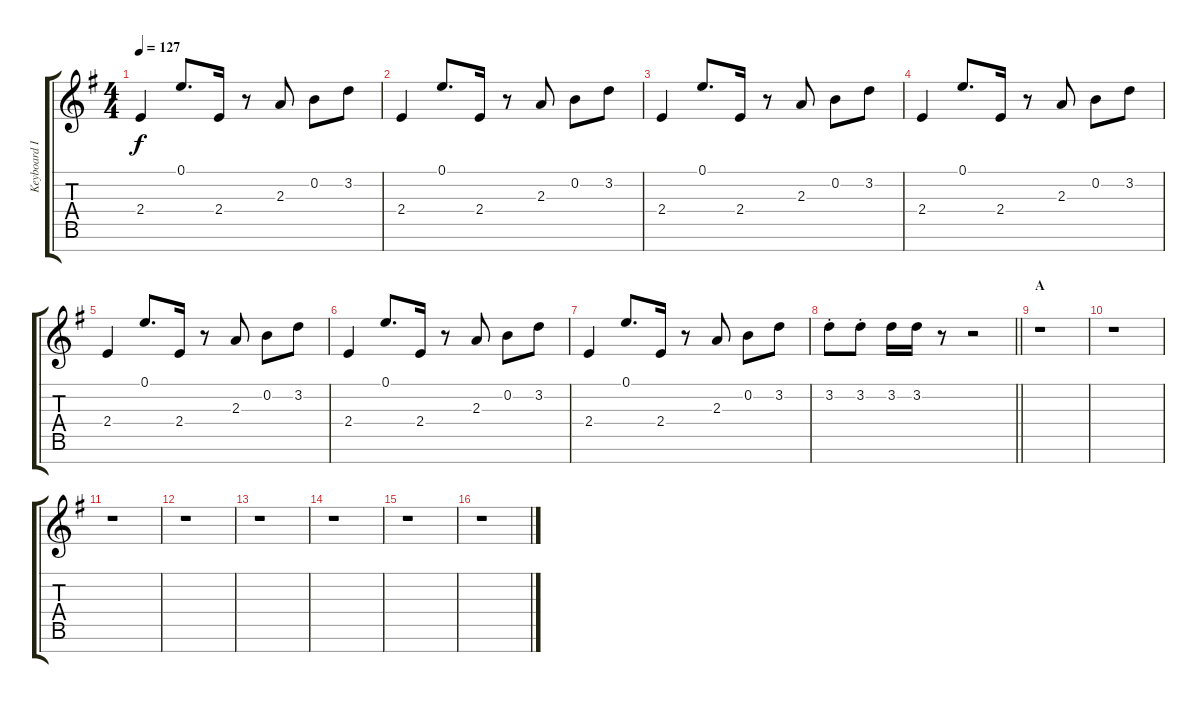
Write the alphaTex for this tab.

\track ("Keyboard III" "Keyboard I") {instrument synthbrass1}
\staff {score tabs}
\tuning (E5 B4 G4 D4 A3 E3 B2) {hide}
\ts (4 4)
\tempo 127
\clef g2
\ks g
2.4.4{dy f} 0.1.8{d} 2.4.16 r.8 2.3.8 0.2.8 3.2.8 |
2.4.4 0.1.8{d} 2.4.16 r.8 2.3.8 0.2.8 3.2.8 |
2.4.4 0.1.8{d} 2.4.16 r.8 2.3.8 0.2.8 3.2.8 |
2.4.4 0.1.8{d} 2.4.16 r.8 2.3.8 0.2.8 3.2.8 |
2.4.4 0.1.8{d} 2.4.16 r.8 2.3.8 0.2.8 3.2.8 |
2.4.4 0.1.8{d} 2.4.16 r.8 2.3.8 0.2.8 3.2.8 |
2.4.4 0.1.8{d} 2.4.16 r.8 2.3.8 0.2.8 3.2.8 |
\barLineRight lightlight
3.2{st}.8 3.2{st}.8 3.2.16 3.2.16 r.8 r.2 |
\section ("" "A")
r.1 |
r.1 |
r.1 |
r.1 |
r.1 |
r.1 |
r.1 |
r.1
